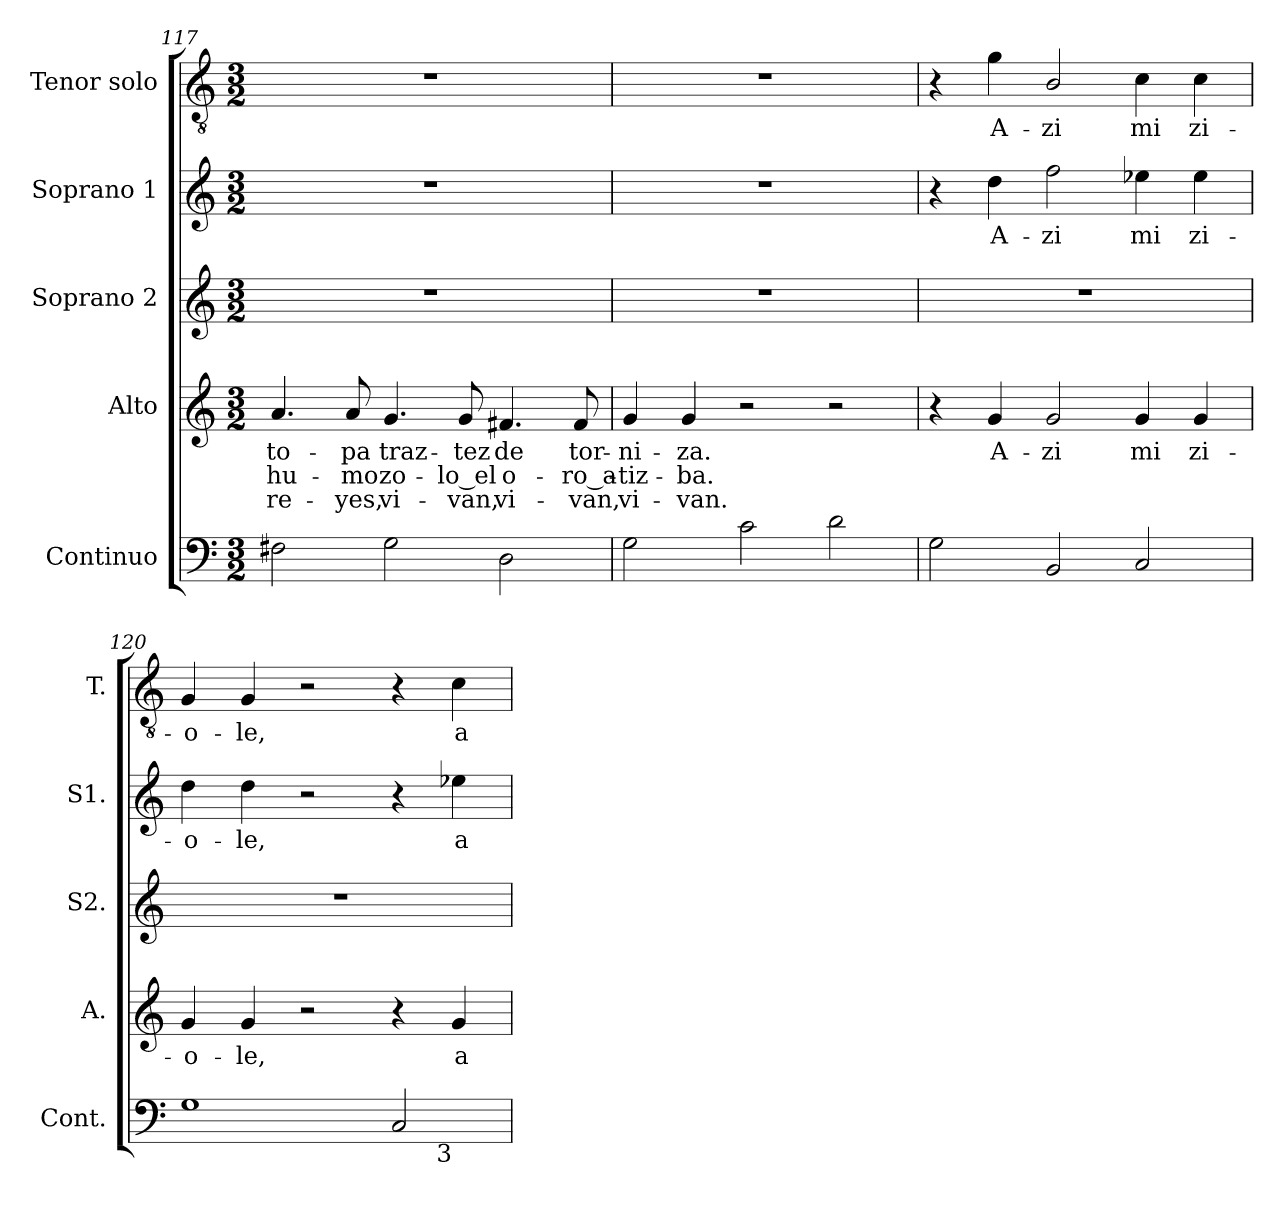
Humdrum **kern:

**kern	**kern	**text	**text	**text	**kern	**kern	**text	**kern	**text
*part5	*part4	*part4	*part4	*part4	*part3	*part2	*part2	*part1	*part1
*staff5	*staff4	*staff4	*staff4	*staff4	*staff3	*staff2	*staff2	*staff1	*staff1
*I"Continuo	*I"Alto	*	*	*	*I"Soprano 2	*I"Soprano 1	*	*I"Tenor solo	*
*I'Cont.	*I'A.	*	*	*	*I'S2.	*I'S1.	*	*I'T.	*
*clefF4	*clefG2	*	*	*	*clefG2	*clefG2	*	*clefGv2	*
*	*	*	*	*	*	*	*	*ITrd7c12	*
*k[]	*k[]	*	*	*	*k[]	*k[]	*	*k[]	*
*C:	*C:	*	*	*	*C:	*C:	*	*C:	*
*M3/2	*M3/2	*	*	*	*M3/2	*M3/2	*	*M3/2	*
=117	=117	=117	=117	=117	=117	=117	=117	=117	=117
!	!	!LO:LY:b:color=#000000	!LO:LY:b:color=#000000	!LO:LY:b:color=#000000	!LO:N:vis=1	!LO:N:vis=1	!	!LO:N:vis=1	!
2F#Xi\	4.ai/	-to-	hu-	re-	1.r	1.r	.	1.r	.
!	!	!LO:LY:b:color=#000000	!LO:LY:b:color=#000000	!LO:LY:b:color=#000000	!	!	!	!	!
.	8ai/	-pa	-mo	-yes,	.	.	.	.	.
!	!	!LO:LY:b:color=#000000	!LO:LY:b:color=#000000	!LO:LY:b:color=#000000	!	!	!	!	!
2Gi\	4.gi/	traz-	zo-	vi-	.	.	.	.	.
!	!	!LO:LY:b:color=#000000	!LO:LY:b:color=#000000	!LO:LY:b:color=#000000	!	!	!	!	!
.	8gi/	-tez	-lo_el	-van,	.	.	.	.	.
!	!	!LO:LY:b:color=#000000	!LO:LY:b:color=#000000	!LO:LY:b:color=#000000	!	!	!	!	!
2Di\	4.f#Xi/	de	o-	vi-	.	.	.	.	.
!	!	!LO:LY:b:color=#000000	!LO:LY:b:color=#000000	!LO:LY:b:color=#000000	!	!	!	!	!
.	8f#i/	tor-	-ro_a-	-van,	.	.	.	.	.
=118	=118	=118	=118	=118	=118	=118	=118	=118	=118
!	!	!LO:LY:b:color=#000000	!LO:LY:b:color=#000000	!LO:LY:b:color=#000000	!LO:N:vis=1	!LO:N:vis=1	!	!LO:N:vis=1	!
2Gi\	4gi/	-ni-	-tiz-	vi-	1.r	1.r	.	1.r	.
!	!	!LO:LY:b:color=#000000	!LO:LY:b:color=#000000	!LO:LY:b:color=#000000	!	!	!	!	!
.	4gi/	-za.	-ba.	-van.	.	.	.	.	.
2ci\	2r	.	.	.	.	.	.	.	.
2di\	2r	.	.	.	.	.	.	.	.
!!LO:LB:g=z
=119	=119	=119	=119	=119	=119	=119	=119	=119	=119
!	!	!	!	!	!LO:N:vis=1	!	!	!	!
2Gi\	4r	.	.	.	1.r	4r	.	4r	.
!	!	!LO:LY:b:color=#000000	!	!	!	!	!	!	!
!	!	!	!	!	!	!	!LO:LY:b:color=#000000	!	!
!	!	!	!	!	!	!	!	!	!LO:LY:b:color=#000000
.	4gi/	A-	.	.	.	4ddi\	A-	4Gi\	A-
!	!	!LO:LY:b:color=#000000	!	!	!	!	!	!	!
!	!	!	!	!	!	!	!LO:LY:b:color=#000000	!	!
!	!	!	!	!	!	!	!	!	!LO:LY:b:color=#000000
2BBi/	2gi/	-zi	.	.	.	2ffi\	-zi	2BBi/	-zi
!	!	!LO:LY:b:color=#000000	!	!	!	!	!	!	!
!	!	!	!	!	!	!	!LO:LY:b:color=#000000	!	!
!	!	!	!	!	!	!	!	!	!LO:LY:b:color=#000000
2Ci/	4gi/	mi	.	.	.	4ee-Xi\	mi	4Ci\	mi
!	!	!LO:LY:b:color=#000000	!	!	!	!	!	!	!
!	!	!	!	!	!	!	!LO:LY:b:color=#000000	!	!
!	!	!	!	!	!	!	!	!	!LO:LY:b:color=#000000
.	4gi/	zi-	.	.	.	4ee-i\	zi-	4Ci\	zi-
=120	=120	=120	=120	=120	=120	=120	=120	=120	=120
!	!	!LO:LY:b:color=#000000	!	!	!LO:N:vis=1	!	!	!	!
!	!	!	!	!	!	!	!LO:LY:b:color=#000000	!	!
!	!	!	!	!	!	!	!	!	!LO:LY:b:color=#000000
*^	*	*	*	*	*	*	*	*	*
1Gi	1ryy	4gi/	-o-	.	.	1.r	4ddi\	-o-	4GGi/	-o-
!	!	!	!LO:LY:b:color=#000000	!	!	!	!	!	!	!
!	!	!	!	!	!	!	!	!LO:LY:b:color=#000000	!	!
!	!	!	!	!	!	!	!	!	!	!LO:LY:b:color=#000000
.	.	4gi/	-le,	.	.	.	4ddi\	-le,	4GGi/	-le,
.	.	2r	.	.	.	.	2r	.	2r	.
2Ci/	4ryy	4r	.	.	.	.	4r	.	4r	.
!	!	!	!LO:LY:b:color=#000000	!	!	!	!	!	!	!
!	!	!	!	!	!	!	!	!LO:LY:b:color=#000000	!	!
!	!LO:TX:b:rj:t=3	!	!	!	!	!	!	!	!	!
!	!	!	!	!	!	!	!	!	!	!LO:LY:b:color=#000000
.	4ryy	4gi/	a-	.	.	.	4ee-Xi\	a-	4Ci\	a-
*v	*v	*	*	*	*	*	*	*	*	*
=	=	=	=	=	=	=	=	=	=
*-	*-	*-	*-	*-	*-	*-	*-	*-	*-
